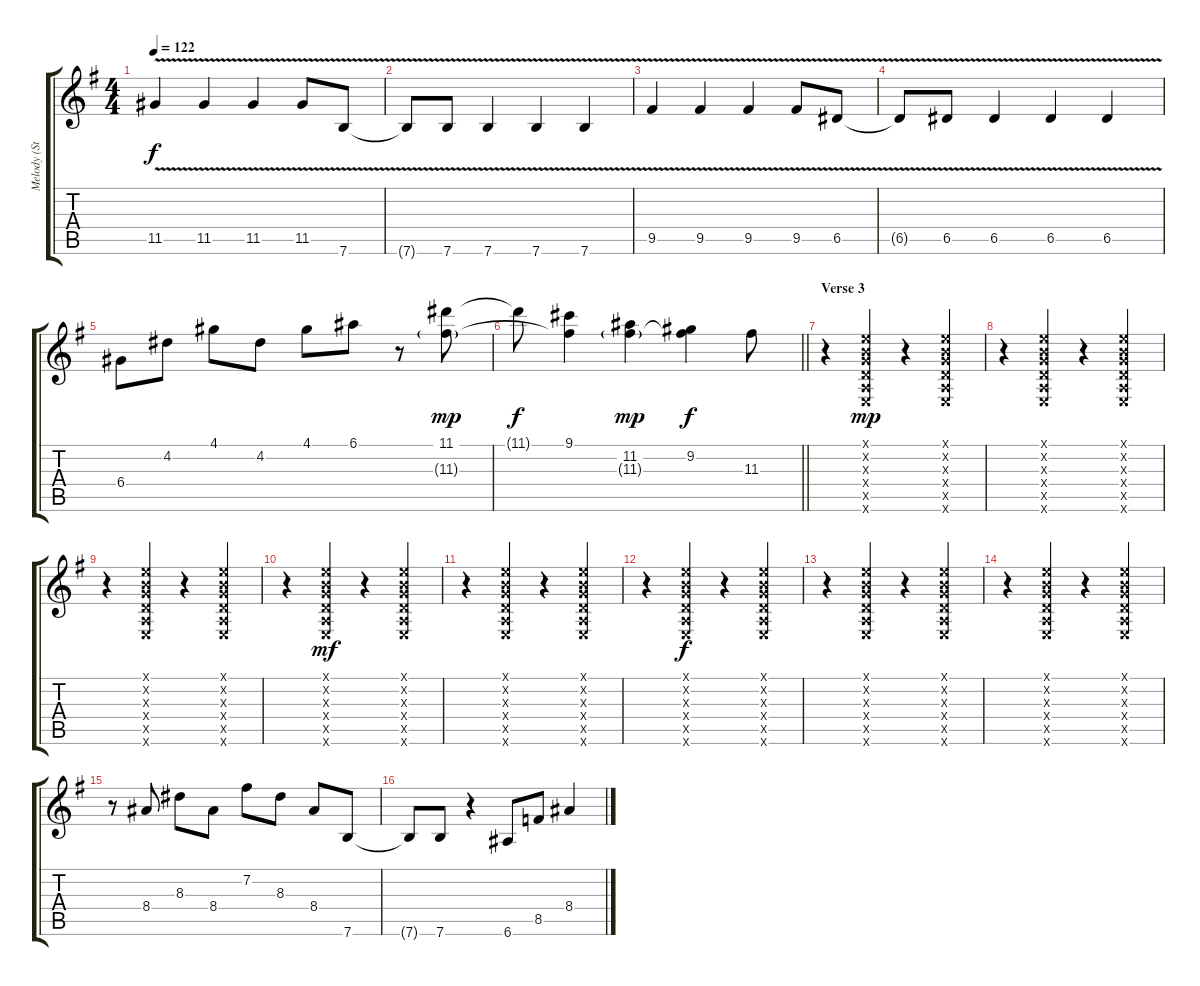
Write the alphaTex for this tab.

\track ("Melody (Standard)" "Melody (St") {mute instrument electricguitarclean}
\staff {score tabs}
\tuning (E4 B3 G3 D3 A2 E2) {hide}
\ts (4 4)
\tempo 122
\clef g2
\ks eminor
11.5{v}.4{dy f} 11.5{v}.4 11.5{v}.4 11.5{v}.8 7.6{v}.8 |
7.6{t}.8 7.6{v}.8 7.6{v}.4 7.6{v}.4 7.6{v}.4 |
9.5{v}.4 9.5{v}.4 9.5{v}.4 9.5{v}.8 6.5{v}.8 |
6.5{t}.8 6.5{v}.8 6.5{v}.4 6.5{v}.4 6.5{v}.4 |
6.4.8 4.2.8 4.1.8 4.2.8 4.1.8 6.1.8 r.8 (11.1 11.3{g}).8{dy mp} |
\barLineRight lightlight
11.1{t}.8{dy f} (9.1 11.3{t}).4 (11.2 11.3{g}).4{dy mp} (9.2 11.3{t}).4{dy f} 11.3.8 |
\section ("" "Verse 3")
r.4 (0.1{x} 0.2{x} 0.3{x} 0.4{x} 0.5{x} 0.6{x}).4{dy mp} r.4 (0.1{x} 0.2{x} 0.3{x} 0.4{x} 0.5{x} 0.6{x}).4 |
r.4 (0.1{x} 0.2{x} 0.3{x} 0.4{x} 0.5{x} 0.6{x}).4 r.4 (0.1{x} 0.2{x} 0.3{x} 0.4{x} 0.5{x} 0.6{x}).4 |
r.4 (0.1{x} 0.2{x} 0.3{x} 0.4{x} 0.5{x} 0.6{x}).4 r.4 (0.1{x} 0.2{x} 0.3{x} 0.4{x} 0.5{x} 0.6{x}).4 |
r.4 (0.1{x} 0.2{x} 0.3{x} 0.4{x} 0.5{x} 0.6{x}).4{dy mf} r.4 (0.1{x} 0.2{x} 0.3{x} 0.4{x} 0.5{x} 0.6{x}).4 |
r.4 (0.1{x} 0.2{x} 0.3{x} 0.4{x} 0.5{x} 0.6{x}).4 r.4 (0.1{x} 0.2{x} 0.3{x} 0.4{x} 0.5{x} 0.6{x}).4 |
r.4 (0.1{x} 0.2{x} 0.3{x} 0.4{x} 0.5{x} 0.6{x}).4{dy f} r.4 (0.1{x} 0.2{x} 0.3{x} 0.4{x} 0.5{x} 0.6{x}).4 |
r.4 (0.1{x} 0.2{x} 0.3{x} 0.4{x} 0.5{x} 0.6{x}).4 r.4 (0.1{x} 0.2{x} 0.3{x} 0.4{x} 0.5{x} 0.6{x}).4 |
r.4 (0.1{x} 0.2{x} 0.3{x} 0.4{x} 0.5{x} 0.6{x}).4 r.4 (0.1{x} 0.2{x} 0.3{x} 0.4{x} 0.5{x} 0.6{x}).4 |
r.8 8.4.8 8.3.8 8.4.8 7.2.8 8.3.8 8.4.8 7.6.8 |
7.6{t}.8 7.6.8 r.4 6.6.8 8.5.8 8.4.4
